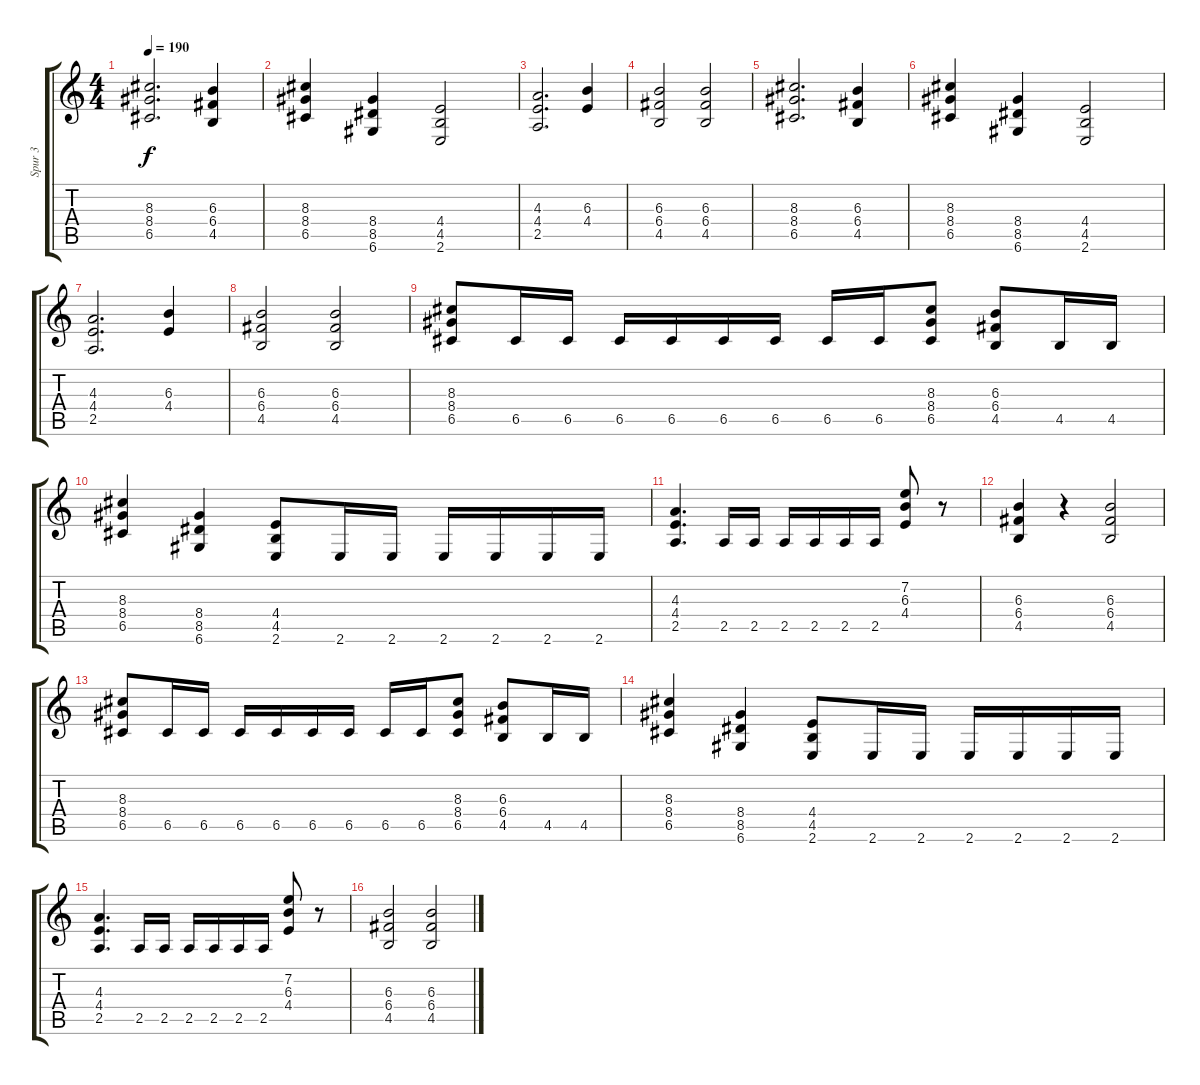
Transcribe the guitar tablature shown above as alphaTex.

\track ("Spur 3" "Spur 3") {instrument distortionguitar}
\staff {score tabs}
\tuning (D4 A3 F3 C3 G2 D2) {hide}
\ts (4 4)
\tempo 190
\clef g2
\ks c
(8.3 8.4 6.5).2{d dy f} (6.3 6.4 4.5).4 |
(8.3 8.4 6.5).4 (8.4 8.5 6.6).4 (4.4 4.5 2.6).2 |
(4.3 4.4 2.5).2{d} (6.3 4.4).4 |
(6.3 6.4 4.5).2 (6.3 6.4 4.5).2 |
(8.3 8.4 6.5).2{d} (6.3 6.4 4.5).4 |
(8.3 8.4 6.5).4 (8.4 8.5 6.6).4 (4.4 4.5 2.6).2 |
(4.3 4.4 2.5).2{d} (6.3 4.4).4 |
(6.3 6.4 4.5).2 (6.3 6.4 4.5).2 |
(8.3 8.4 6.5).8 6.5.16 6.5.16 6.5.16 6.5.16 6.5.16 6.5.16 6.5.16 6.5.16 (8.3 8.4 6.5).8 (6.3 6.4 4.5).8 4.5.16 4.5.16 |
(8.3 8.4 6.5).4 (8.4 8.5 6.6).4 (4.4 4.5 2.6).8 2.6.16 2.6.16 2.6.16 2.6.16 2.6.16 2.6.16 |
(4.3 4.4 2.5).4{d} 2.5.16 2.5.16 2.5.16 2.5.16 2.5.16 2.5.16 (7.2 6.3 4.4).8 r.8 |
(6.3 6.4 4.5).4 r.4 (6.3 6.4 4.5).2 |
(8.3 8.4 6.5).8 6.5.16 6.5.16 6.5.16 6.5.16 6.5.16 6.5.16 6.5.16 6.5.16 (8.3 8.4 6.5).8 (6.3 6.4 4.5).8 4.5.16 4.5.16 |
(8.3 8.4 6.5).4 (8.4 8.5 6.6).4 (4.4 4.5 2.6).8 2.6.16 2.6.16 2.6.16 2.6.16 2.6.16 2.6.16 |
(4.3 4.4 2.5).4{d} 2.5.16 2.5.16 2.5.16 2.5.16 2.5.16 2.5.16 (7.2 6.3 4.4).8 r.8 |
(6.3 6.4 4.5).2 (6.3 6.4 4.5).2
